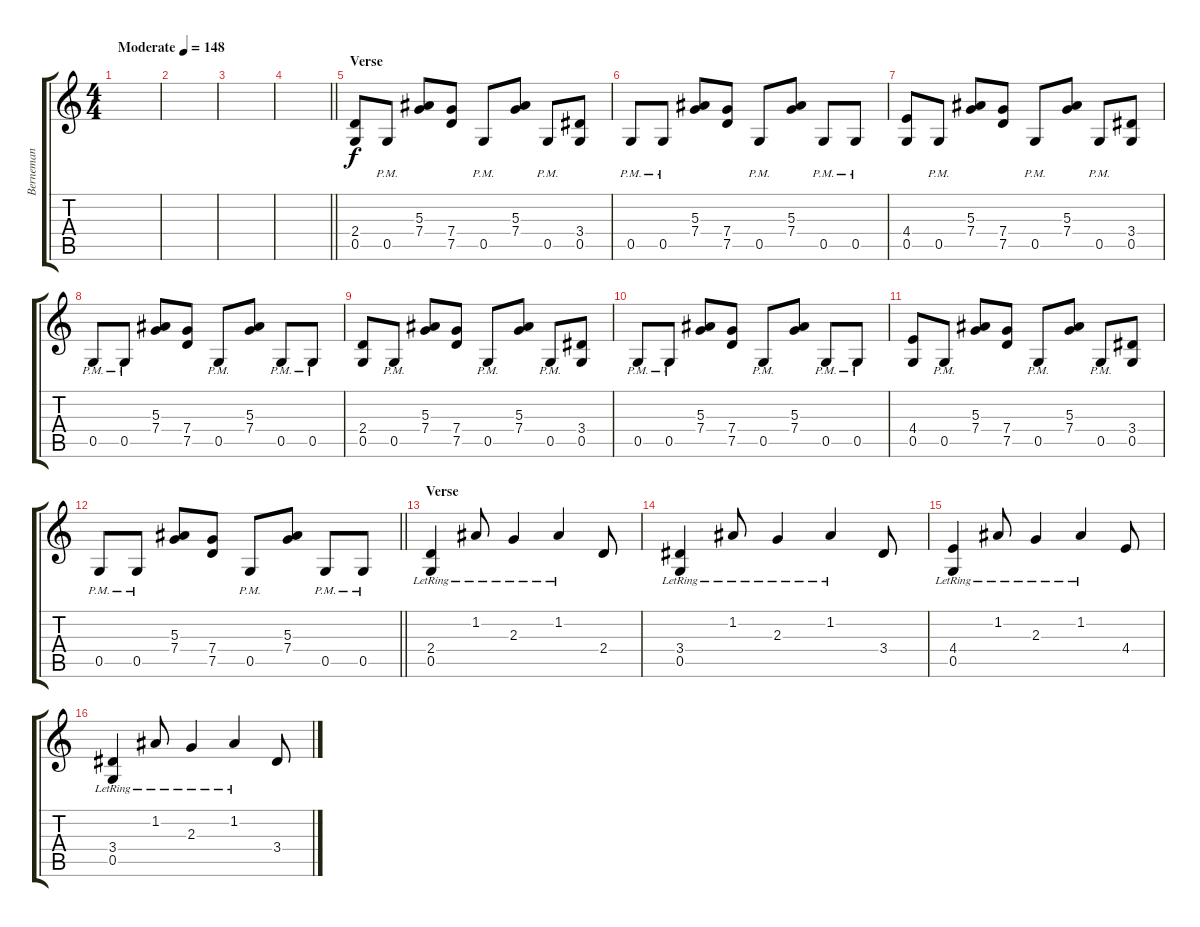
\track ("Berneman" "Berneman") {instrument overdrivenguitar}
\staff {score tabs}
\tuning (D4 A3 F3 C3 G2 D2) {hide}
\ts (4 4)
\tempo (148 "Moderate")
\clef g2
\ks c
|
|
|
\barLineRight lightlight
|
\section ("" "Verse")
(2.4 0.5).8 0.5{pm}.8 (5.3 7.4).8 (7.4 7.5).8 0.5{pm}.8 (5.3 7.4).8 0.5{pm}.8 (3.4 0.5).8 |
0.5{pm}.8 0.5{pm}.8 (5.3 7.4).8 (7.4 7.5).8 0.5{pm}.8 (5.3 7.4).8 0.5{pm}.8 0.5{pm}.8 |
(4.4 0.5).8 0.5{pm}.8 (5.3 7.4).8 (7.4 7.5).8 0.5{pm}.8 (5.3 7.4).8 0.5{pm}.8 (3.4 0.5).8 |
0.5{pm}.8 0.5{pm}.8 (5.3 7.4).8 (7.4 7.5).8 0.5{pm}.8 (5.3 7.4).8 0.5{pm}.8 0.5{pm}.8 |
(2.4 0.5).8 0.5{pm}.8 (5.3 7.4).8 (7.4 7.5).8 0.5{pm}.8 (5.3 7.4).8 0.5{pm}.8 (3.4 0.5).8 |
0.5{pm}.8 0.5{pm}.8 (5.3 7.4).8 (7.4 7.5).8 0.5{pm}.8 (5.3 7.4).8 0.5{pm}.8 0.5{pm}.8 |
(4.4 0.5).8 0.5{pm}.8 (5.3 7.4).8 (7.4 7.5).8 0.5{pm}.8 (5.3 7.4).8 0.5{pm}.8 (3.4 0.5).8 |
\barLineRight lightlight
0.5{pm}.8 0.5{pm}.8 (5.3 7.4).8 (7.4 7.5).8 0.5{pm}.8 (5.3 7.4).8 0.5{pm}.8 0.5{pm}.8 |
\section ("" "Verse")
(2.4{lr} 0.5{lr}).4 1.2{lr}.8 2.3{lr}.4 1.2{lr}.4 2.4.8 |
(3.4{lr} 0.5{lr}).4 1.2{lr}.8 2.3{lr}.4 1.2{lr}.4 3.4.8 |
(4.4{lr} 0.5{lr}).4 1.2{lr}.8 2.3{lr}.4 1.2{lr}.4 4.4.8 |
(3.4{lr} 0.5{lr}).4 1.2{lr}.8 2.3{lr}.4 1.2{lr}.4 3.4.8
